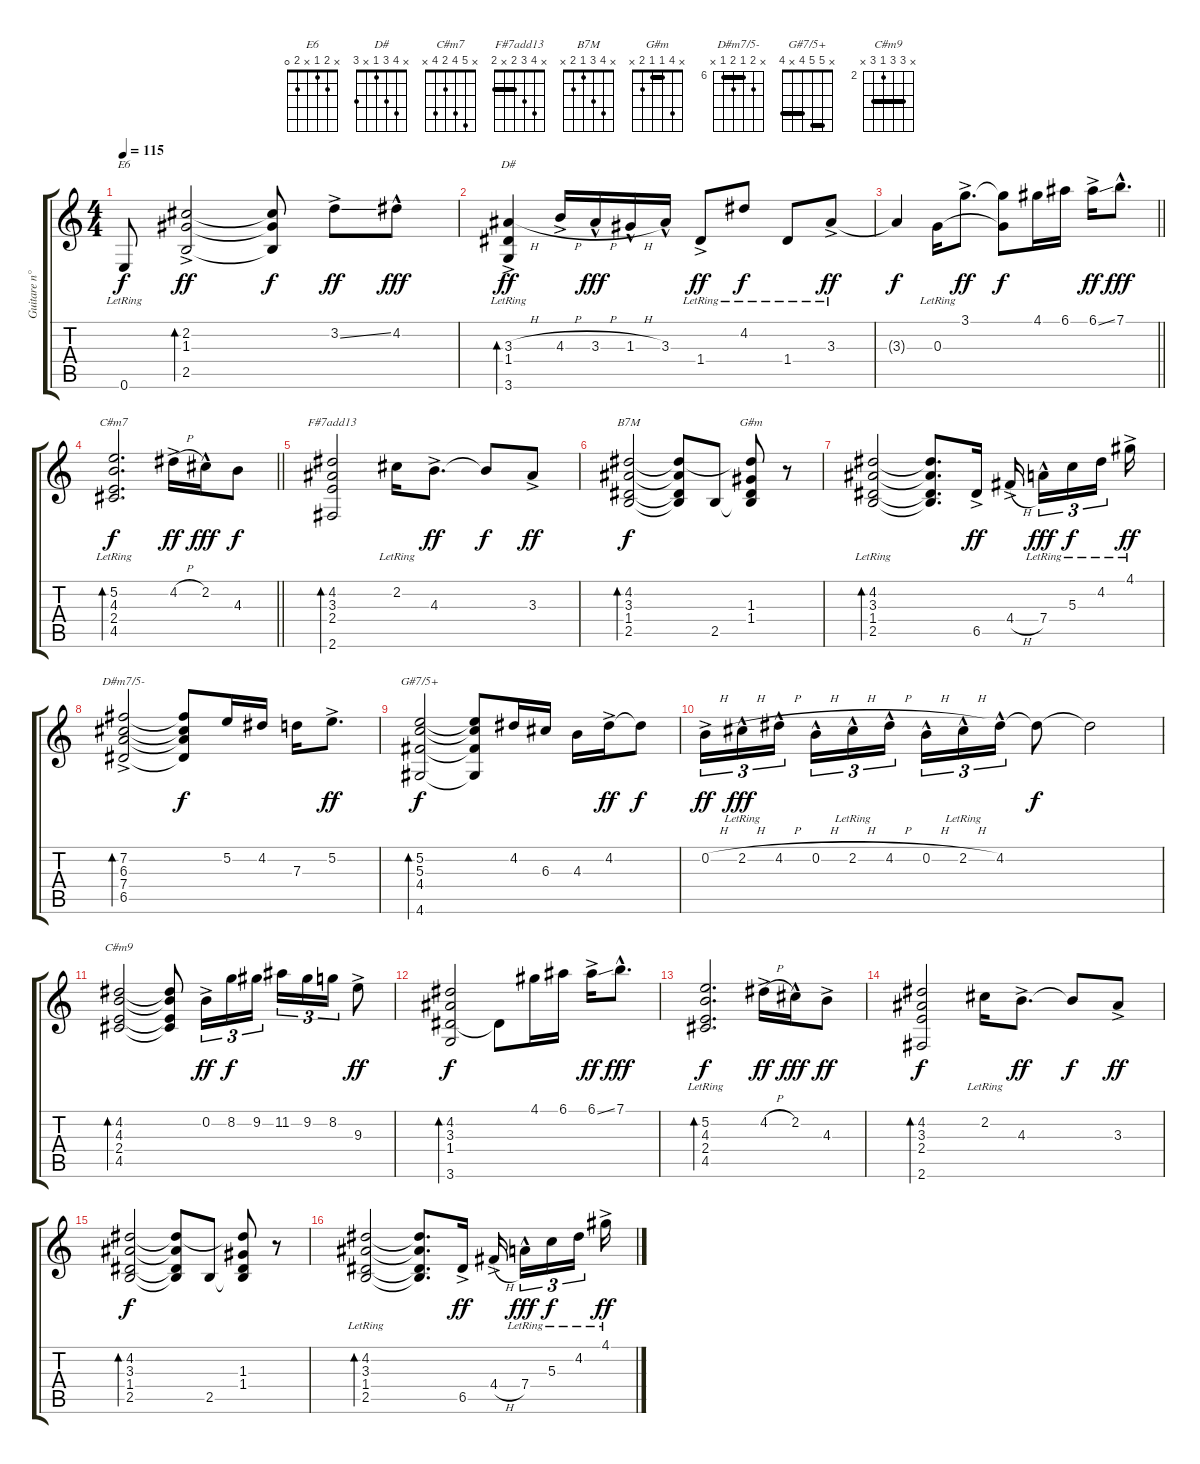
\track ("Guitare n°2 (doublée)" "Guitare n°") {instrument acousticguitarsteel}
\staff {score tabs}
\tuning (E4 B3 G3 D3 A2 E2) {hide}
\chord ("E6" x 2 1 x 2 0)
\chord ("D#" x 4 3 1 x 3)
\chord ("C#m7" x 5 4 2 4 x)
\chord ("F#7add13" x 4 3 2 x 2) {barre 2}
\chord ("B7M" x 4 3 1 2 x)
\chord ("G#m" x 4 1 1 2 x) {barre 1}
\chord ("D#m7/5-" x 7 6 7 6 x) {firstfret 6 barre 6}
\chord ("G#7/5+" x 5 5 4 x 4) {barre (4 5)}
\chord ("C#m9" x 4 4 2 4 x) {firstfret 2 barre 4}
\ts (4 4)
\tempo 115
\clef g2
\ks c
0.6{lr}.8{ch "E6" dy f} (2.2{ac} 1.3 2.5).2{bd 480 dy ff} (2.2{t} 1.3{t} 2.5{t}).8{dy f} 3.2{ss ac}.8{dy ff} 4.2{hac}.8{dy fff} |
(3.3{h ac} 1.4 3.6{lr}).4{bd 480 ch "D#" dy ff} 4.3{h ac}.16 3.3{h hac}.16{dy fff} 1.3{h hac}.16 3.3{hac}.16 1.4{ac lr}.8{dy ff} 4.2{lr}.8{dy f} 1.4{lr}.8 3.3{ac lr}.8{dy ff} |
\barLineRight lightlight
3.3{t}.4{dy f} 0.3{lr}.16 3.1{ac}.8{d dy ff} (3.1{t} 0.3{t}).8{dy f} 4.1.16 6.1.16 6.1{ss ac}.16{dy ff} 7.1{hac}.8{d dy fff} |
\barLineRight lightlight
(5.2 4.3 2.4 4.5{lr}).2{d bd 480 ch "C#m7" dy f} 4.2{h ac}.16{dy ff} 2.2{hac}.16{dy fff} 4.3.8{dy f} |
(4.2 3.3 2.4 2.6).2{bd 480 ch "F#7add13"} 2.2{lr}.16 4.3{ac}.8{d dy ff} 4.3{t}.8{dy f} 3.3{ac}.8{dy ff} |
(4.2 3.3 1.4 2.5).2{bd 480 ch "B7M" dy f} (4.2{t} 3.3{t} 1.4{t} 2.5{t}).8 2.5.8 (4.2{t} 1.3 1.4 2.5{t}).8{ch "G#m"} r.8 |
(4.2 3.3 1.4 2.5{lr}).2{bd 480} (4.2{t} 3.3{t} 1.4{t} 2.5{t}).8{d} 6.5{ac}.16{dy ff} 4.4{h ac}.16{beam splitsecondary} 7.4{hac lr}.16{tu (3 2) dy fff} 5.3{lr}.16{tu (3 2) dy f} 4.2{lr}.16{tu (3 2) beam splitsecondary} 4.1{ac lr}.16{dy ff} |
(7.2{ac} 6.3 7.4 6.5).2{bd 480 ch "D#m7/5-"} (7.2{t} 6.3{t} 7.4{t} 6.5{t}).8{dy f} 5.2.16 4.2.16 7.3.16 5.2{ac}.8{d dy ff} |
(5.2 5.3 4.4 4.6).2{bd 480 ch "G#7/5+" dy f} (5.2{t} 5.3{t} 4.4{t} 4.6{t}).8 4.2.16 6.3.16 4.3.16 4.2{ac}.16{dy ff} 4.2{t}.8{dy f} |
0.2{h ac}.16{tu (3 2) dy ff} 2.2{h hac lr}.16{tu (3 2) dy fff} 4.2{h hac}.16{tu (3 2) beam splitsecondary} 0.2{h hac}.16{tu (3 2)} 2.2{h hac lr}.16{tu (3 2)} 4.2{h hac}.16{tu (3 2)} 0.2{h hac}.16{tu (3 2)} 2.2{h hac lr}.16{tu (3 2)} 4.2{hac}.16{tu (3 2)} 4.2{t}.8{dy f} 4.2{t}.2 |
(4.2 4.3 2.4 4.5).2{bd 480 ch "C#m9"} (4.2{t} 4.3{t} 2.4{t} 4.5{t}).8 0.2{ac}.16{tu (3 2) dy ff} 8.2.16{tu (3 2) dy f} 9.2.16{tu (3 2)} 11.2.16{tu (3 2)} 9.2.16{tu (3 2)} 8.2.16{tu (3 2)} 9.3{ac}.8{dy ff} |
(4.2 3.3 1.4 3.6).2{bd 480 dy f} 1.4{t}.8 4.1.16 6.1.16 6.1{ss ac}.16{dy ff} 7.1{hac}.8{d dy fff} |
(5.2 4.3 2.4 4.5{lr}).2{d bd 480 dy f} 4.2{h ac}.16{dy ff} 2.2{hac}.16{dy fff} 4.3{ac}.8{dy ff} |
(4.2 3.3 2.4 2.6).2{bd 480 dy f} 2.2{lr}.16 4.3{ac}.8{d dy ff} 4.3{t}.8{dy f} 3.3{ac}.8{dy ff} |
(4.2 3.3 1.4 2.5).2{bd 480 dy f} (4.2{t} 3.3{t} 1.4{t} 2.5{t}).8 2.5.8 (4.2{t} 1.3 1.4 2.5{t}).8 r.8 |
(4.2 3.3 1.4 2.5{lr}).2{bd 480} (4.2{t} 3.3{t} 1.4{t} 2.5{t}).8{d} 6.5{ac}.16{dy ff} 4.4{h ac}.16{beam splitsecondary} 7.4{hac lr}.16{tu (3 2) dy fff} 5.3{lr}.16{tu (3 2) dy f} 4.2{lr}.16{tu (3 2) beam splitsecondary} 4.1{ac lr}.16{dy ff}
